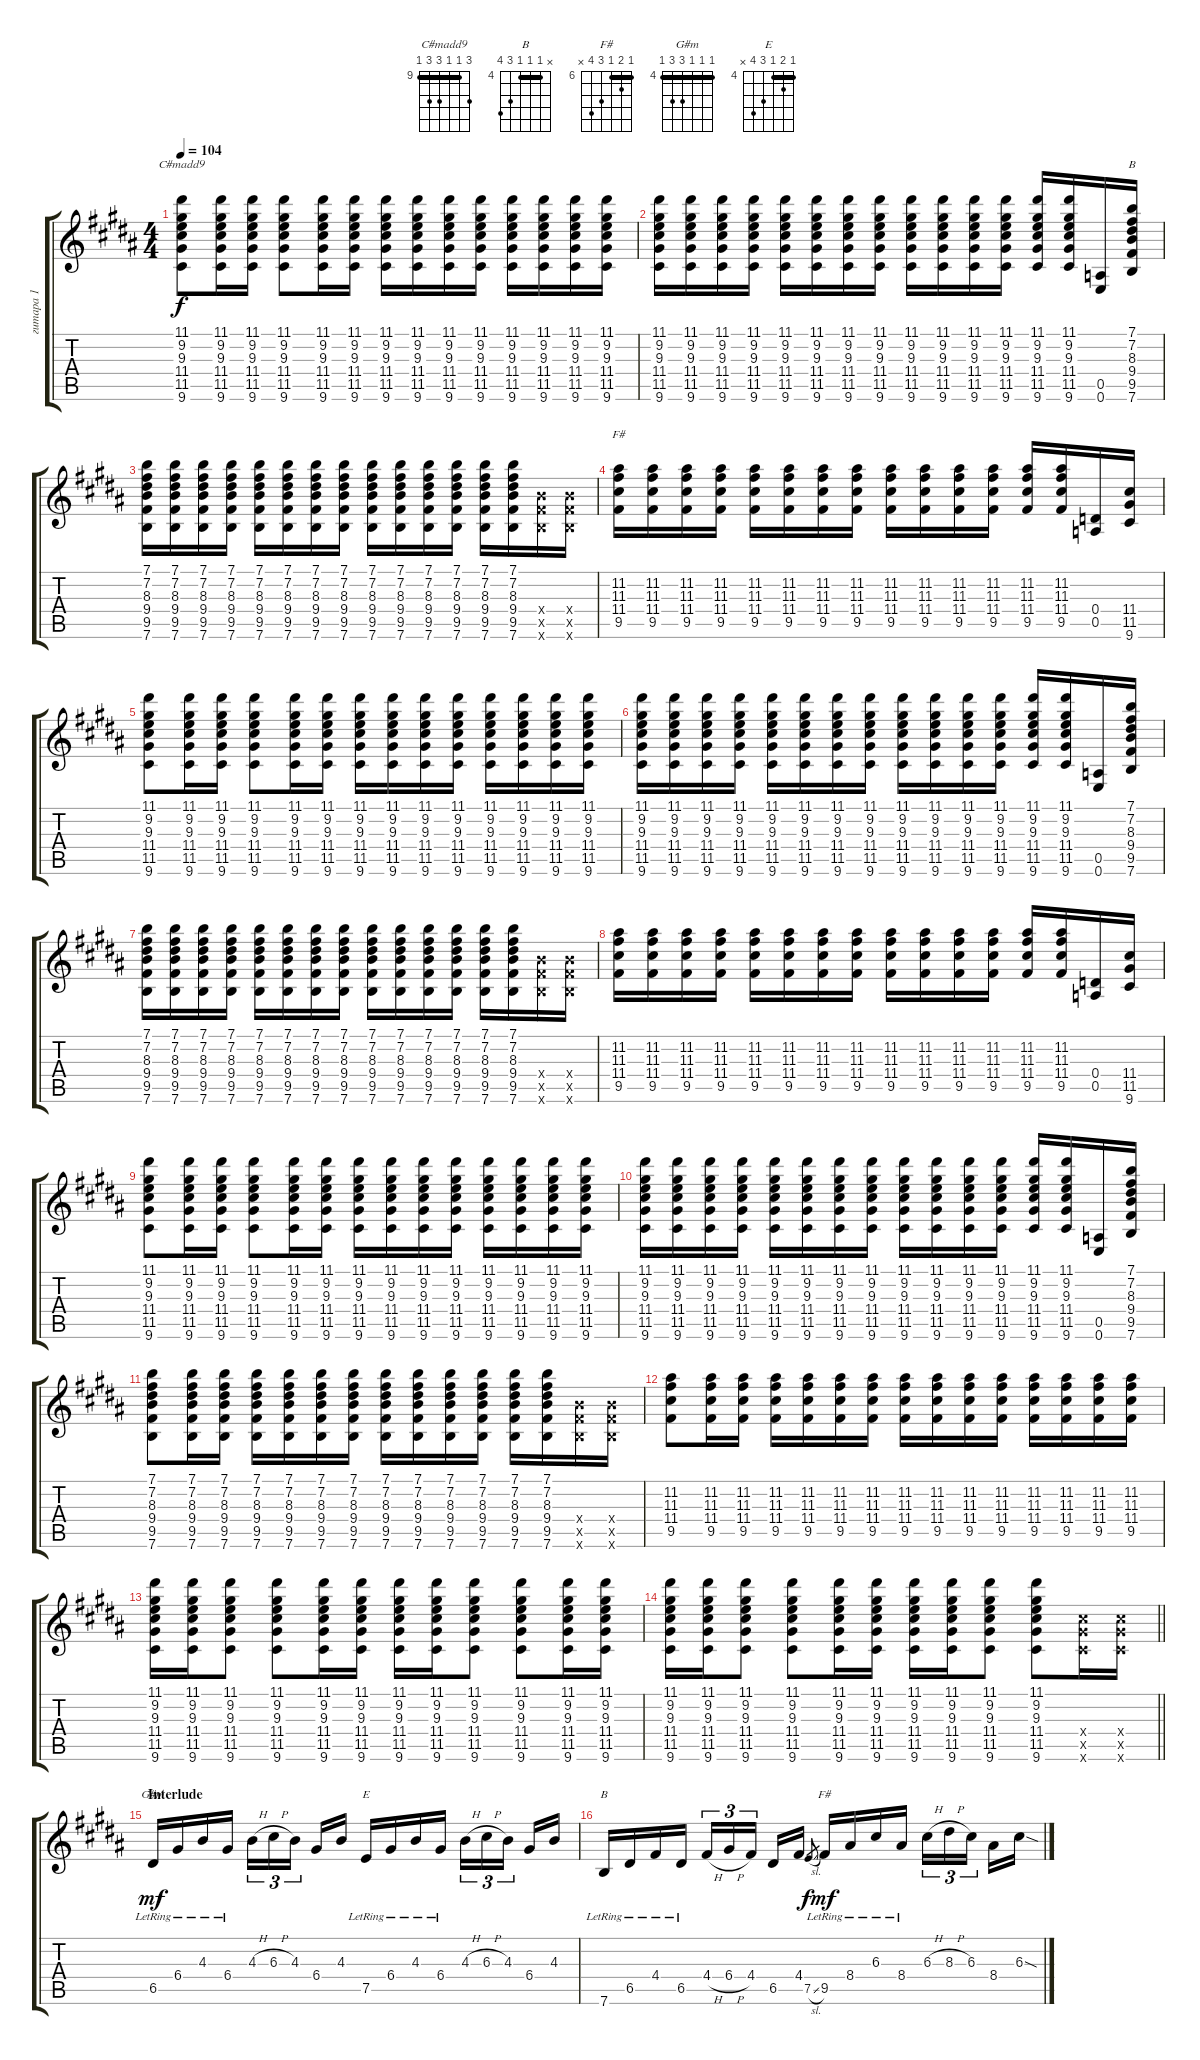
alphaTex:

\track ("гитара 1" "гитара 1") {instrument electricguitarclean}
\staff {score tabs}
\tuning (E4 B3 G3 D3 A2 E2) {hide}
\chord ("C#madd9" 11 9 9 11 11 9) {firstfret 9 barre 9}
\chord ("B" 7 7 8 9 9 7) {firstfret 7 barre 7}
\chord ("F#" x 11 11 11 9 x) {firstfret 9 barre 11}
\chord ("G#m" 4 4 4 6 6 4) {firstfret 4 barre 4}
\chord ("E" 4 5 4 6 7 x) {firstfret 4 barre 4}
\chord ("B" x 4 4 4 6 7) {firstfret 4 barre 4}
\chord ("F#" 6 7 6 8 9 x) {firstfret 6 barre 6}
\ts (4 4)
\tempo 104
\clef g2
\ks b
(11.1 9.2 9.3 11.4 11.5 9.6).8{ch "C#madd9" dy f} (11.1 9.2 9.3 11.4 11.5 9.6).16 (11.1 9.2 9.3 11.4 11.5 9.6).16 (11.1 9.2 9.3 11.4 11.5 9.6).8 (11.1 9.2 9.3 11.4 11.5 9.6).16 (11.1 9.2 9.3 11.4 11.5 9.6).16 (11.1 9.2 9.3 11.4 11.5 9.6).16 (11.1 9.2 9.3 11.4 11.5 9.6).16 (11.1 9.2 9.3 11.4 11.5 9.6).16 (11.1 9.2 9.3 11.4 11.5 9.6).16 (11.1 9.2 9.3 11.4 11.5 9.6).16 (11.1 9.2 9.3 11.4 11.5 9.6).16 (11.1 9.2 9.3 11.4 11.5 9.6).16 (11.1 9.2 9.3 11.4 11.5 9.6).16 |
(11.1 9.2 9.3 11.4 11.5 9.6).16 (11.1 9.2 9.3 11.4 11.5 9.6).16 (11.1 9.2 9.3 11.4 11.5 9.6).16 (11.1 9.2 9.3 11.4 11.5 9.6).16 (11.1 9.2 9.3 11.4 11.5 9.6).16 (11.1 9.2 9.3 11.4 11.5 9.6).16 (11.1 9.2 9.3 11.4 11.5 9.6).16 (11.1 9.2 9.3 11.4 11.5 9.6).16 (11.1 9.2 9.3 11.4 11.5 9.6).16 (11.1 9.2 9.3 11.4 11.5 9.6).16 (11.1 9.2 9.3 11.4 11.5 9.6).16 (11.1 9.2 9.3 11.4 11.5 9.6).16 (11.1 9.2 9.3 11.4 11.5 9.6).16 (11.1 9.2 9.3 11.4 11.5 9.6).16 (0.5 0.6).16 (7.1 7.2 8.3 9.4 9.5 7.6).16{ch "B"} |
(7.1 7.2 8.3 9.4 9.5 7.6).16 (7.1 7.2 8.3 9.4 9.5 7.6).16 (7.1 7.2 8.3 9.4 9.5 7.6).16 (7.1 7.2 8.3 9.4 9.5 7.6).16 (7.1 7.2 8.3 9.4 9.5 7.6).16 (7.1 7.2 8.3 9.4 9.5 7.6).16 (7.1 7.2 8.3 9.4 9.5 7.6).16 (7.1 7.2 8.3 9.4 9.5 7.6).16 (7.1 7.2 8.3 9.4 9.5 7.6).16 (7.1 7.2 8.3 9.4 9.5 7.6).16 (7.1 7.2 8.3 9.4 9.5 7.6).16 (7.1 7.2 8.3 9.4 9.5 7.6).16 (7.1 7.2 8.3 9.4 9.5 7.6).16 (7.1 7.2 8.3 9.4 9.5 7.6).16 (9.4{x} 9.5{x} 7.6{x}).16 (9.4{x} 9.5{x} 7.6{x}).16 |
(11.2 11.3 11.4 9.5).16{ch "F#"} (11.2 11.3 11.4 9.5).16 (11.2 11.3 11.4 9.5).16 (11.2 11.3 11.4 9.5).16 (11.2 11.3 11.4 9.5).16 (11.2 11.3 11.4 9.5).16 (11.2 11.3 11.4 9.5).16 (11.2 11.3 11.4 9.5).16 (11.2 11.3 11.4 9.5).16 (11.2 11.3 11.4 9.5).16 (11.2 11.3 11.4 9.5).16 (11.2 11.3 11.4 9.5).16 (11.2 11.3 11.4 9.5).16 (11.2 11.3 11.4 9.5).16 (0.4 0.5).16 (11.4 11.5 9.6).16 |
(11.1 9.2 9.3 11.4 11.5 9.6).8 (11.1 9.2 9.3 11.4 11.5 9.6).16 (11.1 9.2 9.3 11.4 11.5 9.6).16 (11.1 9.2 9.3 11.4 11.5 9.6).8 (11.1 9.2 9.3 11.4 11.5 9.6).16 (11.1 9.2 9.3 11.4 11.5 9.6).16 (11.1 9.2 9.3 11.4 11.5 9.6).16 (11.1 9.2 9.3 11.4 11.5 9.6).16 (11.1 9.2 9.3 11.4 11.5 9.6).16 (11.1 9.2 9.3 11.4 11.5 9.6).16 (11.1 9.2 9.3 11.4 11.5 9.6).16 (11.1 9.2 9.3 11.4 11.5 9.6).16 (11.1 9.2 9.3 11.4 11.5 9.6).16 (11.1 9.2 9.3 11.4 11.5 9.6).16 |
(11.1 9.2 9.3 11.4 11.5 9.6).16 (11.1 9.2 9.3 11.4 11.5 9.6).16 (11.1 9.2 9.3 11.4 11.5 9.6).16 (11.1 9.2 9.3 11.4 11.5 9.6).16 (11.1 9.2 9.3 11.4 11.5 9.6).16 (11.1 9.2 9.3 11.4 11.5 9.6).16 (11.1 9.2 9.3 11.4 11.5 9.6).16 (11.1 9.2 9.3 11.4 11.5 9.6).16 (11.1 9.2 9.3 11.4 11.5 9.6).16 (11.1 9.2 9.3 11.4 11.5 9.6).16 (11.1 9.2 9.3 11.4 11.5 9.6).16 (11.1 9.2 9.3 11.4 11.5 9.6).16 (11.1 9.2 9.3 11.4 11.5 9.6).16 (11.1 9.2 9.3 11.4 11.5 9.6).16 (0.5 0.6).16 (7.1 7.2 8.3 9.4 9.5 7.6).16 |
(7.1 7.2 8.3 9.4 9.5 7.6).16 (7.1 7.2 8.3 9.4 9.5 7.6).16 (7.1 7.2 8.3 9.4 9.5 7.6).16 (7.1 7.2 8.3 9.4 9.5 7.6).16 (7.1 7.2 8.3 9.4 9.5 7.6).16 (7.1 7.2 8.3 9.4 9.5 7.6).16 (7.1 7.2 8.3 9.4 9.5 7.6).16 (7.1 7.2 8.3 9.4 9.5 7.6).16 (7.1 7.2 8.3 9.4 9.5 7.6).16 (7.1 7.2 8.3 9.4 9.5 7.6).16 (7.1 7.2 8.3 9.4 9.5 7.6).16 (7.1 7.2 8.3 9.4 9.5 7.6).16 (7.1 7.2 8.3 9.4 9.5 7.6).16 (7.1 7.2 8.3 9.4 9.5 7.6).16 (9.4{x} 9.5{x} 7.6{x}).16 (9.4{x} 9.5{x} 7.6{x}).16 |
(11.2 11.3 11.4 9.5).16 (11.2 11.3 11.4 9.5).16 (11.2 11.3 11.4 9.5).16 (11.2 11.3 11.4 9.5).16 (11.2 11.3 11.4 9.5).16 (11.2 11.3 11.4 9.5).16 (11.2 11.3 11.4 9.5).16 (11.2 11.3 11.4 9.5).16 (11.2 11.3 11.4 9.5).16 (11.2 11.3 11.4 9.5).16 (11.2 11.3 11.4 9.5).16 (11.2 11.3 11.4 9.5).16 (11.2 11.3 11.4 9.5).16 (11.2 11.3 11.4 9.5).16 (0.4 0.5).16 (11.4 11.5 9.6).16 |
(11.1 9.2 9.3 11.4 11.5 9.6).8 (11.1 9.2 9.3 11.4 11.5 9.6).16 (11.1 9.2 9.3 11.4 11.5 9.6).16 (11.1 9.2 9.3 11.4 11.5 9.6).8 (11.1 9.2 9.3 11.4 11.5 9.6).16 (11.1 9.2 9.3 11.4 11.5 9.6).16 (11.1 9.2 9.3 11.4 11.5 9.6).16 (11.1 9.2 9.3 11.4 11.5 9.6).16 (11.1 9.2 9.3 11.4 11.5 9.6).16 (11.1 9.2 9.3 11.4 11.5 9.6).16 (11.1 9.2 9.3 11.4 11.5 9.6).16 (11.1 9.2 9.3 11.4 11.5 9.6).16 (11.1 9.2 9.3 11.4 11.5 9.6).16 (11.1 9.2 9.3 11.4 11.5 9.6).16 |
(11.1 9.2 9.3 11.4 11.5 9.6).16 (11.1 9.2 9.3 11.4 11.5 9.6).16 (11.1 9.2 9.3 11.4 11.5 9.6).16 (11.1 9.2 9.3 11.4 11.5 9.6).16 (11.1 9.2 9.3 11.4 11.5 9.6).16 (11.1 9.2 9.3 11.4 11.5 9.6).16 (11.1 9.2 9.3 11.4 11.5 9.6).16 (11.1 9.2 9.3 11.4 11.5 9.6).16 (11.1 9.2 9.3 11.4 11.5 9.6).16 (11.1 9.2 9.3 11.4 11.5 9.6).16 (11.1 9.2 9.3 11.4 11.5 9.6).16 (11.1 9.2 9.3 11.4 11.5 9.6).16 (11.1 9.2 9.3 11.4 11.5 9.6).16 (11.1 9.2 9.3 11.4 11.5 9.6).16 (0.5 0.6).16 (7.1 7.2 8.3 9.4 9.5 7.6).16 |
(7.1 7.2 8.3 9.4 9.5 7.6).8 (7.1 7.2 8.3 9.4 9.5 7.6).16 (7.1 7.2 8.3 9.4 9.5 7.6).16 (7.1 7.2 8.3 9.4 9.5 7.6).16 (7.1 7.2 8.3 9.4 9.5 7.6).16 (7.1 7.2 8.3 9.4 9.5 7.6).16 (7.1 7.2 8.3 9.4 9.5 7.6).16 (7.1 7.2 8.3 9.4 9.5 7.6).16 (7.1 7.2 8.3 9.4 9.5 7.6).16 (7.1 7.2 8.3 9.4 9.5 7.6).16 (7.1 7.2 8.3 9.4 9.5 7.6).16 (7.1 7.2 8.3 9.4 9.5 7.6).16 (7.1 7.2 8.3 9.4 9.5 7.6).16 (9.4{x} 9.5{x} 7.6{x}).16 (9.4{x} 9.5{x} 7.6{x}).16 |
(11.2 11.3 11.4 9.5).8 (11.2 11.3 11.4 9.5).16 (11.2 11.3 11.4 9.5).16 (11.2 11.3 11.4 9.5).16 (11.2 11.3 11.4 9.5).16 (11.2 11.3 11.4 9.5).16 (11.2 11.3 11.4 9.5).16 (11.2 11.3 11.4 9.5).16 (11.2 11.3 11.4 9.5).16 (11.2 11.3 11.4 9.5).16 (11.2 11.3 11.4 9.5).16 (11.2 11.3 11.4 9.5).16 (11.2 11.3 11.4 9.5).16 (11.2 11.3 11.4 9.5).16 (11.2 11.3 11.4 9.5).16 |
(11.1 9.2 9.3 11.4 11.5 9.6).16 (11.1 9.2 9.3 11.4 11.5 9.6).16 (11.1 9.2 9.3 11.4 11.5 9.6).8 (11.1 9.2 9.3 11.4 11.5 9.6).8 (11.1 9.2 9.3 11.4 11.5 9.6).16 (11.1 9.2 9.3 11.4 11.5 9.6).16 (11.1 9.2 9.3 11.4 11.5 9.6).16 (11.1 9.2 9.3 11.4 11.5 9.6).16 (11.1 9.2 9.3 11.4 11.5 9.6).8 (11.1 9.2 9.3 11.4 11.5 9.6).8 (11.1 9.2 9.3 11.4 11.5 9.6).16 (11.1 9.2 9.3 11.4 11.5 9.6).16 |
\barLineRight lightlight
(11.1 9.2 9.3 11.4 11.5 9.6).16 (11.1 9.2 9.3 11.4 11.5 9.6).16 (11.1 9.2 9.3 11.4 11.5 9.6).8 (11.1 9.2 9.3 11.4 11.5 9.6).8 (11.1 9.2 9.3 11.4 11.5 9.6).16 (11.1 9.2 9.3 11.4 11.5 9.6).16 (11.1 9.2 9.3 11.4 11.5 9.6).16 (11.1 9.2 9.3 11.4 11.5 9.6).16 (11.1 9.2 9.3 11.4 11.5 9.6).8 (11.1 9.2 9.3 11.4 11.5 9.6).8 (11.4{x} 11.5{x} 9.6{x}).16 (11.4{x} 11.5{x} 9.6{x}).16 |
\section ("" "Interlude")
6.5{lr}.16{ch "G#m" dy mf} 6.4{lr}.16 4.3{lr}.16 6.4{lr}.16 4.3{h}.16{tu (3 2)} 6.3{h}.16{tu (3 2)} 4.3.16{tu (3 2) beam splitsecondary} 6.4.16 4.3.16 7.5{lr}.16{ch "E"} 6.4{lr}.16 4.3{lr}.16 6.4{lr}.16 4.3{h}.16{tu (3 2)} 6.3{h}.16{tu (3 2)} 4.3.16{tu (3 2) beam splitsecondary} 6.4.16 4.3.16 |
7.6{lr}.16{ch "B"} 6.5{lr}.16 4.4{lr}.16 6.5{lr}.16 4.4{h}.16{tu (3 2)} 6.4{h}.16{tu (3 2)} 4.4.16{tu (3 2) beam splitsecondary} 6.5.16 4.4.16 7.5{sl}.8{gr dy f} 9.5{lr}.16{ch "F#" dy mf} 8.4{lr}.16 6.3{lr}.16 8.4{lr}.16 6.3{h}.16{tu (3 2)} 8.3{h}.16{tu (3 2)} 6.3.16{tu (3 2) beam splitsecondary} 8.4.16 6.3{sod}.16
